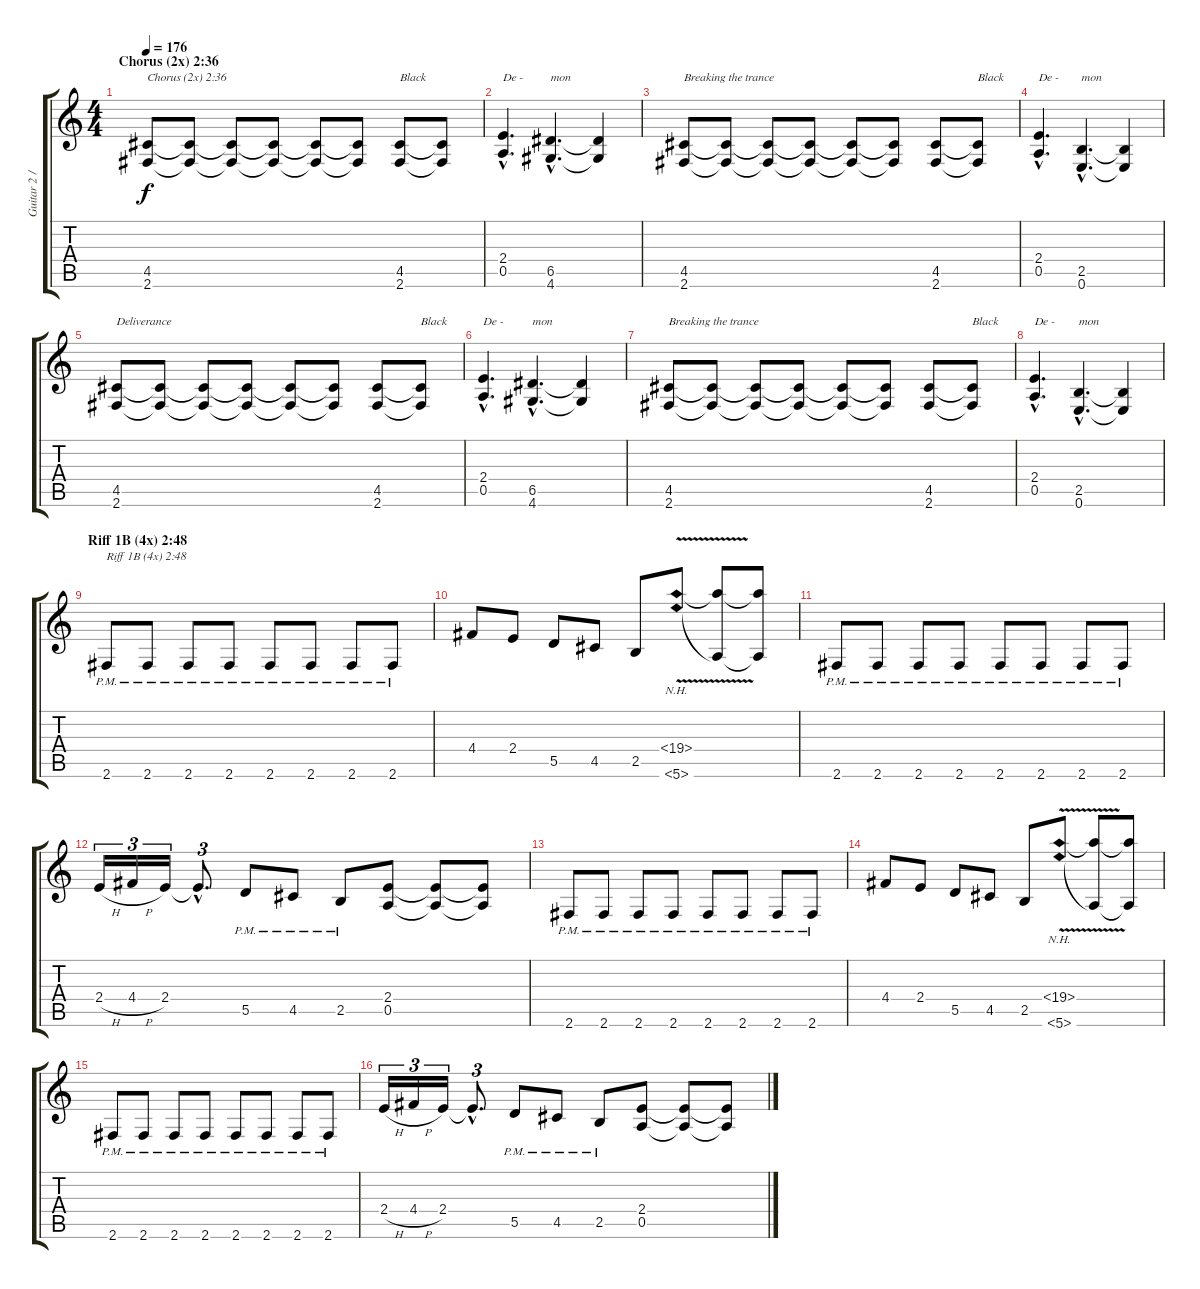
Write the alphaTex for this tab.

\track ("Guitar 2 / Solo" "Guitar 2 /") {instrument distortionguitar}
\staff {score tabs}
\tuning (E4 B3 G3 D3 A2 E2) {hide}
\ts (4 4)
\section ("" "Chorus (2x) 2:36")
\tempo 176
\clef g2
\ks c
(4.5 2.6).8{txt "Chorus (2x) 2:36" dy f} (4.5{t} 2.6{t}).8 (4.5{t} 2.6{t}).8 (4.5{t} 2.6{t}).8 (4.5{t} 2.6{t}).8 (4.5{t} 2.6{t}).8 (4.5 2.6).8{txt "Black"} (4.5{t} 2.6{t}).8 |
(2.4{hac} 0.5{hac}).4{d txt "De - "} (6.5{hac} 4.6{hac}).4{d txt "mon"} (6.5{t} 4.6{t}).4 |
(4.5 2.6).8{txt "Breaking the trance"} (4.5{t} 2.6{t}).8 (4.5{t} 2.6{t}).8 (4.5{t} 2.6{t}).8 (4.5{t} 2.6{t}).8 (4.5{t} 2.6{t}).8 (4.5 2.6).8 (4.5{t} 2.6{t}).8{txt "Black"} |
(2.4{hac} 0.5{hac}).4{d txt "De - "} (2.5{hac} 0.6{hac}).4{d txt "mon"} (2.5{t} 0.6{t}).4 |
(4.5 2.6).8{txt "Deliverance"} (4.5{t} 2.6{t}).8 (4.5{t} 2.6{t}).8 (4.5{t} 2.6{t}).8 (4.5{t} 2.6{t}).8 (4.5{t} 2.6{t}).8 (4.5 2.6).8 (4.5{t} 2.6{t}).8{txt "Black"} |
(2.4{hac} 0.5{hac}).4{d txt "De - "} (6.5{hac} 4.6{hac}).4{d txt "mon"} (6.5{t} 4.6{t}).4 |
(4.5 2.6).8{txt "Breaking the trance"} (4.5{t} 2.6{t}).8 (4.5{t} 2.6{t}).8 (4.5{t} 2.6{t}).8 (4.5{t} 2.6{t}).8 (4.5{t} 2.6{t}).8 (4.5 2.6).8 (4.5{t} 2.6{t}).8{txt "Black"} |
(2.4{hac} 0.5{hac}).4{d txt "De - "} (2.5{hac} 0.6{hac}).4{d txt "mon"} (2.5{t} 0.6{t}).4 |
\section ("" "Riff 1B (4x) 2:48")
2.6{pm}.8{txt "Riff 1B (4x) 2:48"} 2.6{pm}.8 2.6{pm}.8 2.6{pm}.8 2.6{pm}.8 2.6{pm}.8 2.6{pm}.8 2.6{pm}.8 |
4.4.8 2.4.8 5.5.8 4.5.8 2.5.8 (19.4{nh v} 5.6{nh v}).8 (19.4{t} 5.6{t}).8 (19.4{t} 5.6{t}).8 |
2.6{pm}.8 2.6{pm}.8 2.6{pm}.8 2.6{pm}.8 2.6{pm}.8 2.6{pm}.8 2.6{pm}.8 2.6{pm}.8 |
2.4{h}.16{tu (3 2)} 4.4{h}.16{tu (3 2)} 2.4.16{tu (3 2)} 2.4{hac t}.8{d tu (3 2)} 5.5{pm}.8 4.5{pm}.8 2.5{pm}.8 (2.4 0.5).8 (2.4{t} 0.5{t}).8 (2.4{t} 0.5{t}).8 |
2.6{pm}.8 2.6{pm}.8 2.6{pm}.8 2.6{pm}.8 2.6{pm}.8 2.6{pm}.8 2.6{pm}.8 2.6{pm}.8 |
4.4.8 2.4.8 5.5.8 4.5.8 2.5.8 (19.4{nh v} 5.6{nh v}).8 (19.4{t} 5.6{t}).8 (19.4{t} 5.6{t}).8 |
2.6{pm}.8 2.6{pm}.8 2.6{pm}.8 2.6{pm}.8 2.6{pm}.8 2.6{pm}.8 2.6{pm}.8 2.6{pm}.8 |
2.4{h}.16{tu (3 2)} 4.4{h}.16{tu (3 2)} 2.4.16{tu (3 2)} 2.4{hac t}.8{d tu (3 2)} 5.5{pm}.8 4.5{pm}.8 2.5{pm}.8 (2.4 0.5).8 (2.4{t} 0.5{t}).8 (2.4{t} 0.5{t}).8
